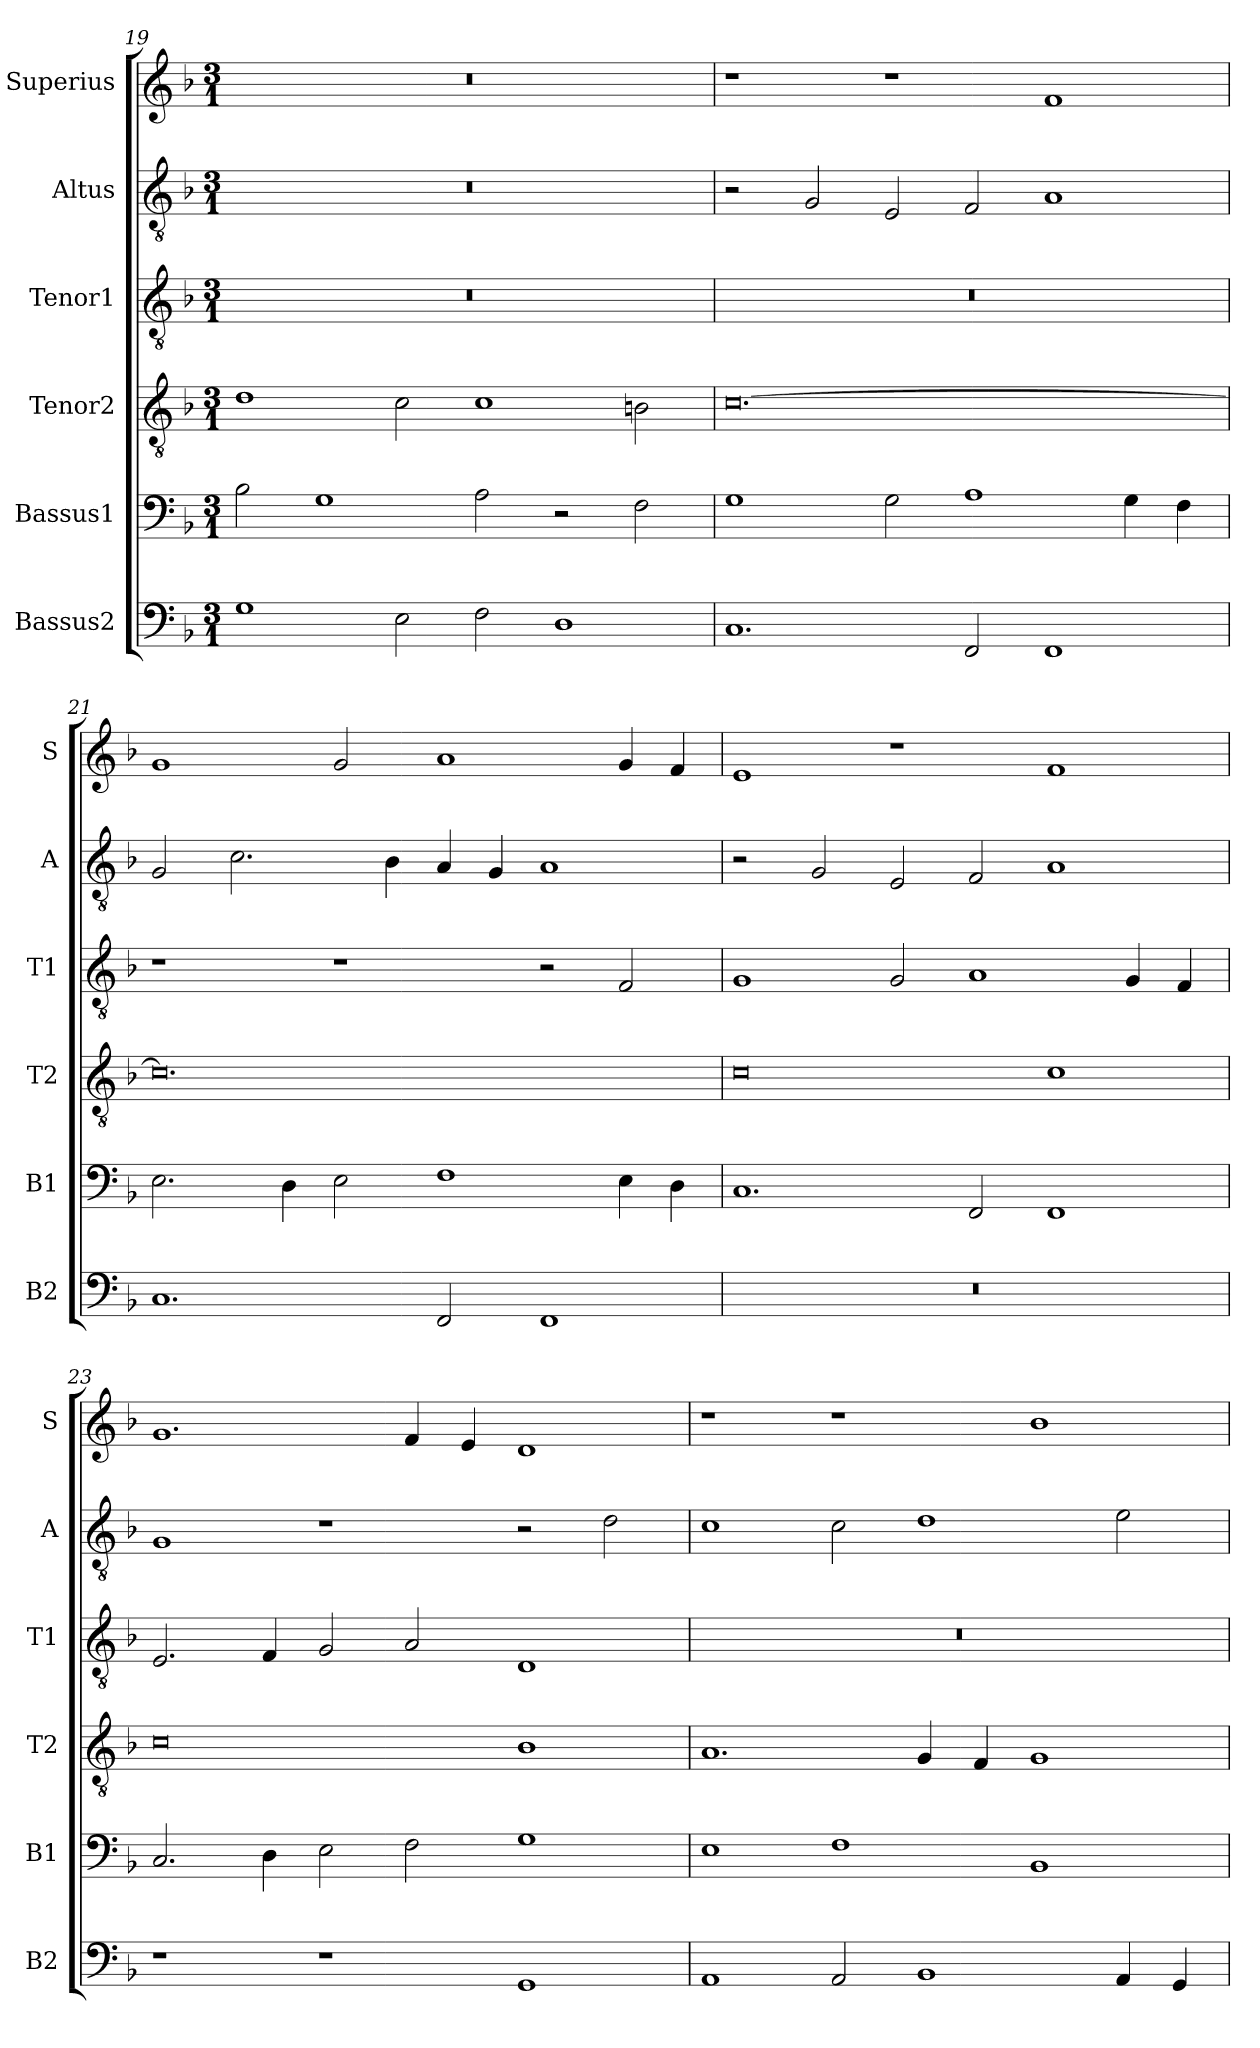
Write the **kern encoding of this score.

**kern	**kern	**kern	**kern	**kern	**kern
*part6	*part5	*part4	*part3	*part2	*part1
*staff6	*staff5	*staff4	*staff3	*staff2	*staff1
*I"Bassus2	*I"Bassus1	*I"Tenor2	*I"Tenor1	*I"Altus	*I"Superius
*I'B2	*I'B1	*I'T2	*I'T1	*I'A	*I'S
*clefF4	*clefF4	*clefGv2	*clefGv2	*clefGv2	*clefG2
*k[b-]	*k[b-]	*k[b-]	*k[b-]	*k[b-]	*k[b-]
*M3/1	*M3/1	*M3/1	*M3/1	*M3/1	*M3/1
=19	=19	=19	=19	=19	=19
1G	2B-\	1d	0.r	0.r	0.r
.	1G	.	.	.	.
2E\	.	2c\	.	.	.
2F\	2A\	1c	.	.	.
1D	2r	.	.	.	.
.	2F\	2Bn\	.	.	.
=20	=20	=20	=20	=20	=20
1.C	1G	[0.c	0.r	2r	1r
.	.	.	.	2G/	.
.	2G\	.	.	2E/	1r
2FF/	1A	.	.	2F/	.
1FF	.	.	.	1A	1f
.	4G\	.	.	.	.
.	4F\	.	.	.	.
=21	=21	=21	=21	=21	=21
1.C	2.E\	0.c]	1r	2G/	1g
.	.	.	.	2.c\	.
.	4D\	.	.	.	.
.	2E\	.	1r	.	2g/
.	.	.	.	4B-\	.
2FF/	1F	.	.	4A/	1a
.	.	.	.	4G/	.
1FF	.	.	2r	1A	.
.	4E\	.	2F/	.	4g/
.	4D\	.	.	.	4f/
=22	=22	=22	=22	=22	=22
0.r	1.C	0c	1G	2r	1e
.	.	.	.	2G/	.
.	.	.	2G/	2E/	1r
.	2FF/	.	1A	2F/	.
.	1FF	1c	.	1A	1f
.	.	.	4G/	.	.
.	.	.	4F/	.	.
=23	=23	=23	=23	=23	=23
1r	2.C/	0c	2.E/	1G	1.g
.	4D\	.	4F/	.	.
1r	2E\	.	2G/	1r	.
.	2F\	.	2A/	.	4f/
.	.	.	.	.	4e/
1GG	1G	1B-	1D	2r	1d
.	.	.	.	2d\	.
=24	=24	=24	=24	=24	=24
1AA	1E	1.A	0.r	1c	1r
2AA/	1F	.	.	2c\	1r
1BB-	.	4G/	.	1d	.
.	.	4F/	.	.	.
.	1BB-	1G	.	.	1b-
4AA/	.	.	.	2e\	.
4GG/	.	.	.	.	.
=	=	=	=	=	=
*-	*-	*-	*-	*-	*-
